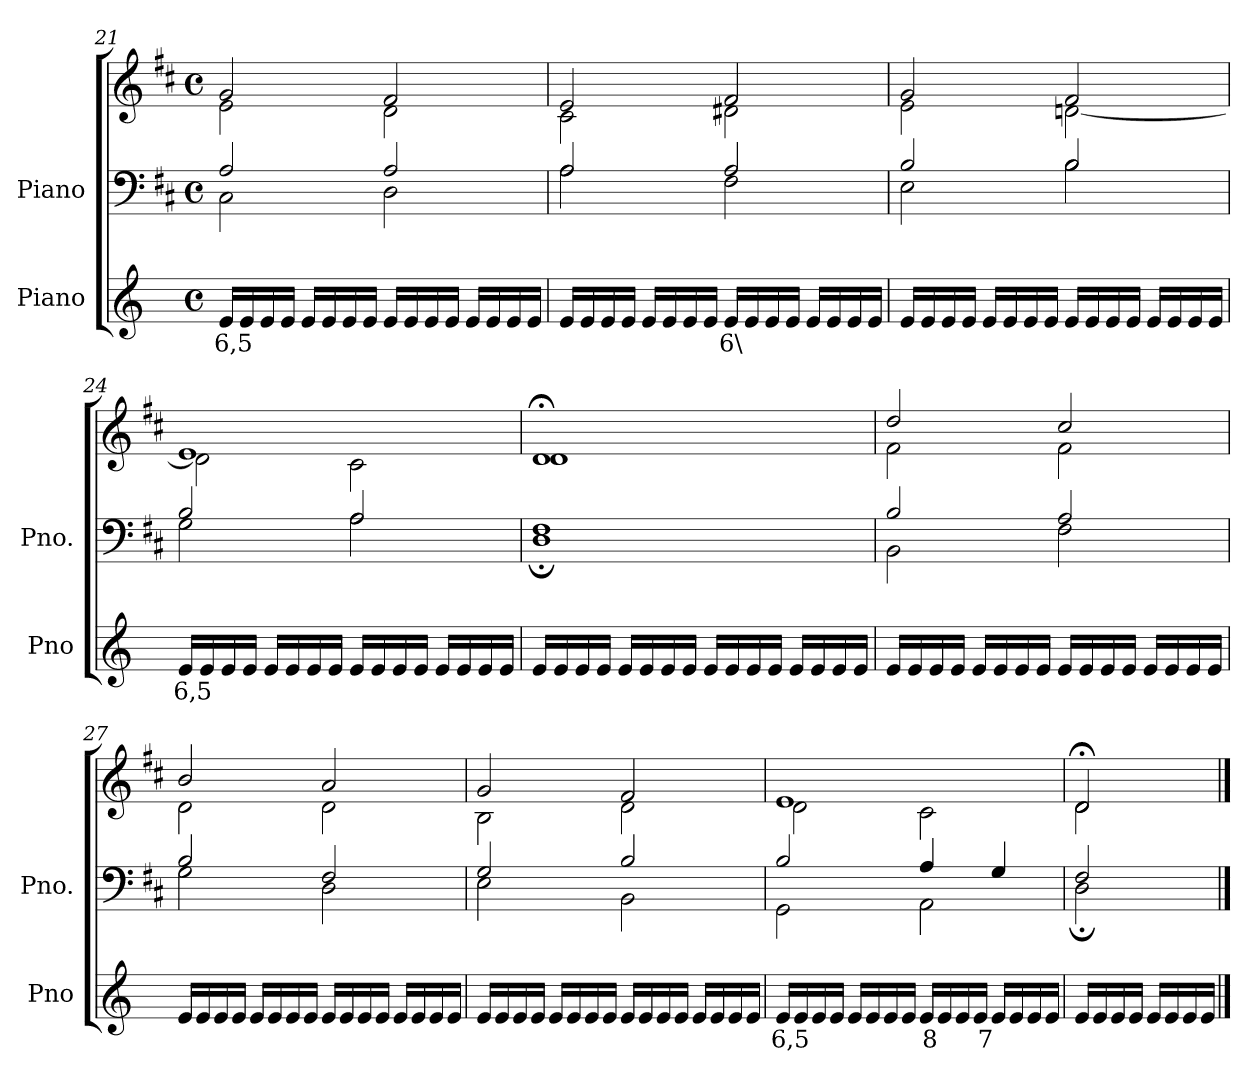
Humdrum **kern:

**kern	**text	**kern	**kern
*part2	*part2	*part1	*part1
*staff3	*staff3	*staff2	*staff1
*I"Piano	*	*I"Piano	*
*I'Pno	*	*I'Pno.	*
*clefG2	*	*clefF4	*clefG2
*k[]	*	*k[f#c#]	*k[f#c#]
*M4/4	*	*M4/4	*M4/4
*met(c)	*	*met(c)	*met(c)
=21	=21	=21	=21
!	!LO:LY:b	!	!
*	*	*^	*^
16e/LL	6,5	2A/	2C#\	2g/	2e\
16e/	.	.	.	.	.
16e/	.	.	.	.	.
16e/JJ	.	.	.	.	.
16e/LL	.	.	.	.	.
16e/	.	.	.	.	.
16e/	.	.	.	.	.
16e/JJ	.	.	.	.	.
16e/LL	.	2A/	2D\	2f#/	2d\
16e/	.	.	.	.	.
16e/	.	.	.	.	.
16e/JJ	.	.	.	.	.
16e/LL	.	.	.	.	.
16e/	.	.	.	.	.
16e/	.	.	.	.	.
16e/JJ	.	.	.	.	.
=22	=22	=22	=22	=22	=22
16e/LL	.	2A/	2A\	2e/	2c#\
16e/	.	.	.	.	.
16e/	.	.	.	.	.
16e/JJ	.	.	.	.	.
16e/LL	.	.	.	.	.
16e/	.	.	.	.	.
16e/	.	.	.	.	.
16e/JJ	.	.	.	.	.
!	!LO:LY:b	!	!	!	!
16e/LL	6\	2A/	2F#\	2f#/	2d#X\
16e/	.	.	.	.	.
16e/	.	.	.	.	.
16e/JJ	.	.	.	.	.
16e/LL	.	.	.	.	.
16e/	.	.	.	.	.
16e/	.	.	.	.	.
16e/JJ	.	.	.	.	.
=23	=23	=23	=23	=23	=23
16e/LL	.	2B/	2E\	2g/	2e\
16e/	.	.	.	.	.
16e/	.	.	.	.	.
16e/JJ	.	.	.	.	.
16e/LL	.	.	.	.	.
16e/	.	.	.	.	.
16e/	.	.	.	.	.
16e/JJ	.	.	.	.	.
16e/LL	.	2B/	2B\	2f#/	[2dn\
16e/	.	.	.	.	.
16e/	.	.	.	.	.
16e/JJ	.	.	.	.	.
16e/LL	.	.	.	.	.
16e/	.	.	.	.	.
16e/	.	.	.	.	.
16e/JJ	.	.	.	.	.
=24	=24	=24	=24	=24	=24
!	!LO:LY:b	!	!	!	!
16e/LL	6,5	2B/	2G\	1e	2d\]
16e/	.	.	.	.	.
16e/	.	.	.	.	.
16e/JJ	.	.	.	.	.
16e/LL	.	.	.	.	.
16e/	.	.	.	.	.
16e/	.	.	.	.	.
16e/JJ	.	.	.	.	.
16e/LL	.	2A/	2A\	.	2c#\
16e/	.	.	.	.	.
16e/	.	.	.	.	.
16e/JJ	.	.	.	.	.
16e/LL	.	.	.	.	.
16e/	.	.	.	.	.
16e/	.	.	.	.	.
16e/JJ	.	.	.	.	.
=25	=25	=25	=25	=25	=25
16e/LL	.	1F#	1D;	1d;<	1d
16e/	.	.	.	.	.
16e/	.	.	.	.	.
16e/JJ	.	.	.	.	.
16e/LL	.	.	.	.	.
16e/	.	.	.	.	.
16e/	.	.	.	.	.
16e/JJ	.	.	.	.	.
16e/LL	.	.	.	.	.
16e/	.	.	.	.	.
16e/	.	.	.	.	.
16e/JJ	.	.	.	.	.
16e/LL	.	.	.	.	.
16e/	.	.	.	.	.
16e/	.	.	.	.	.
16e/JJ	.	.	.	.	.
=26	=26	=26	=26	=26	=26
16e/LL	.	2B/	2BB\	2dd/	2f#\
16e/	.	.	.	.	.
16e/	.	.	.	.	.
16e/JJ	.	.	.	.	.
16e/LL	.	.	.	.	.
16e/	.	.	.	.	.
16e/	.	.	.	.	.
16e/JJ	.	.	.	.	.
16e/LL	.	2A/	2F#\	2cc#/	2f#\
16e/	.	.	.	.	.
16e/	.	.	.	.	.
16e/JJ	.	.	.	.	.
16e/LL	.	.	.	.	.
16e/	.	.	.	.	.
16e/	.	.	.	.	.
16e/JJ	.	.	.	.	.
=27	=27	=27	=27	=27	=27
16e/LL	.	2B/	2G\	2b/	2d\
16e/	.	.	.	.	.
16e/	.	.	.	.	.
16e/JJ	.	.	.	.	.
16e/LL	.	.	.	.	.
16e/	.	.	.	.	.
16e/	.	.	.	.	.
16e/JJ	.	.	.	.	.
16e/LL	.	2F#/	2D\	2a/	2d\
16e/	.	.	.	.	.
16e/	.	.	.	.	.
16e/JJ	.	.	.	.	.
16e/LL	.	.	.	.	.
16e/	.	.	.	.	.
16e/	.	.	.	.	.
16e/JJ	.	.	.	.	.
=28	=28	=28	=28	=28	=28
16e/LL	.	2G/	2E\	2g/	2B\
16e/	.	.	.	.	.
16e/	.	.	.	.	.
16e/JJ	.	.	.	.	.
16e/LL	.	.	.	.	.
16e/	.	.	.	.	.
16e/	.	.	.	.	.
16e/JJ	.	.	.	.	.
16e/LL	.	2B/	2BB\	2f#/	2d\
16e/	.	.	.	.	.
16e/	.	.	.	.	.
16e/JJ	.	.	.	.	.
16e/LL	.	.	.	.	.
16e/	.	.	.	.	.
16e/	.	.	.	.	.
16e/JJ	.	.	.	.	.
=29	=29	=29	=29	=29	=29
!	!LO:LY:b	!	!	!	!
16e/LL	6,5	2B/	2GG\	1e	2d\
16e/	.	.	.	.	.
16e/	.	.	.	.	.
16e/JJ	.	.	.	.	.
16e/LL	.	.	.	.	.
16e/	.	.	.	.	.
16e/	.	.	.	.	.
16e/JJ	.	.	.	.	.
!	!LO:LY:b	!	!	!	!
16e/LL	8	4A/	2AA\	.	2c#\
16e/	.	.	.	.	.
16e/	.	.	.	.	.
16e/JJ	.	.	.	.	.
!	!LO:LY:b	!	!	!	!
16e/LL	7	4G/	.	.	.
16e/	.	.	.	.	.
16e/	.	.	.	.	.
16e/JJ	.	.	.	.	.
=30	=30	=30	=30	=30	=30
16e/LL	.	2F#/	2D;\	2d;</	2d\
16e/	.	.	.	.	.
16e/	.	.	.	.	.
16e/JJ	.	.	.	.	.
16e/LL	.	.	.	.	.
16e/	.	.	.	.	.
16e/	.	.	.	.	.
16e/JJ	.	.	.	.	.
*	*	*v	*v	*	*
*	*	*	*v	*v
==	==	==	==
*-	*-	*-	*-
